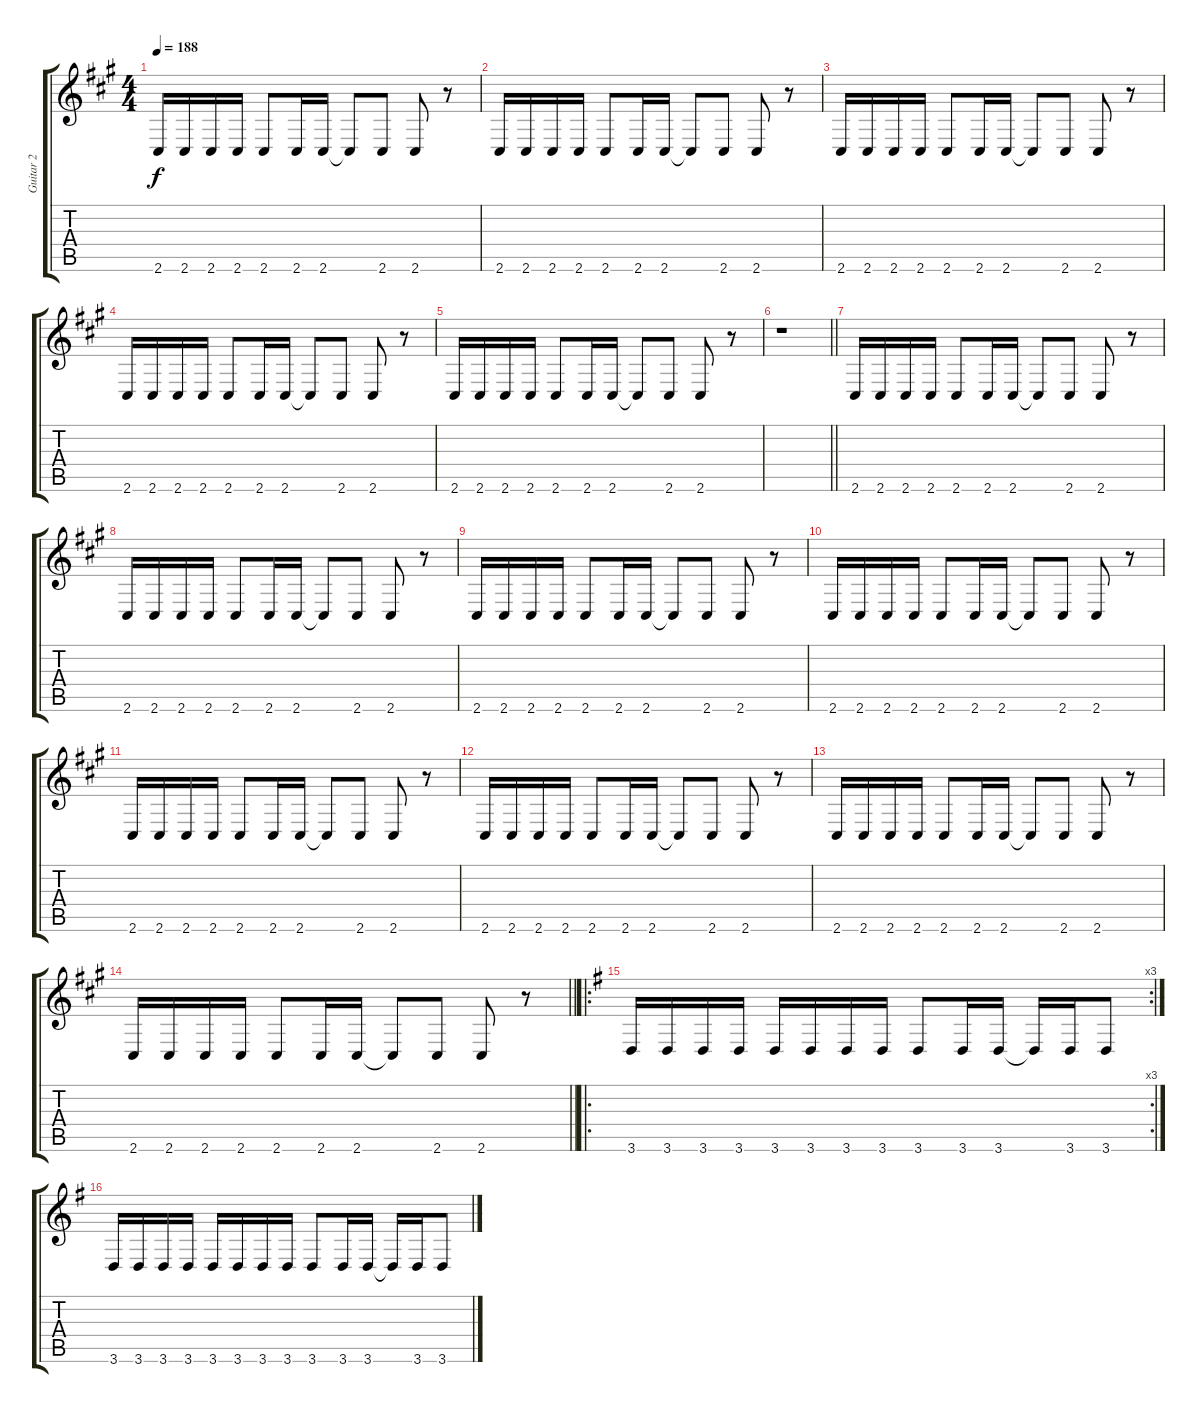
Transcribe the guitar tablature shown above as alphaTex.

\track ("Guitar 2" "Guitar 2") {instrument overdrivenguitar}
\staff {score tabs}
\tuning (B3 Gb3 D3 A2 E2 B1) {hide}
\ts (4 4)
\tempo 188
\clef g2
\ks f#minor
2.6.16{dy f} 2.6.16 2.6.16 2.6.16 2.6.8 2.6.16 2.6.16 2.6{t}.8 2.6.8 2.6.8 r.8 |
2.6.16 2.6.16 2.6.16 2.6.16 2.6.8 2.6.16 2.6.16 2.6{t}.8 2.6.8 2.6.8 r.8 |
2.6.16 2.6.16 2.6.16 2.6.16 2.6.8 2.6.16 2.6.16 2.6{t}.8 2.6.8 2.6.8 r.8 |
2.6.16 2.6.16 2.6.16 2.6.16 2.6.8 2.6.16 2.6.16 2.6{t}.8 2.6.8 2.6.8 r.8 |
2.6.16 2.6.16 2.6.16 2.6.16 2.6.8 2.6.16 2.6.16 2.6{t}.8 2.6.8 2.6.8 r.8 |
\barLineRight lightlight
r.1 |
2.6.16 2.6.16 2.6.16 2.6.16 2.6.8 2.6.16 2.6.16 2.6{t}.8 2.6.8 2.6.8 r.8 |
2.6.16 2.6.16 2.6.16 2.6.16 2.6.8 2.6.16 2.6.16 2.6{t}.8 2.6.8 2.6.8 r.8 |
2.6.16 2.6.16 2.6.16 2.6.16 2.6.8 2.6.16 2.6.16 2.6{t}.8 2.6.8 2.6.8 r.8 |
2.6.16 2.6.16 2.6.16 2.6.16 2.6.8 2.6.16 2.6.16 2.6{t}.8 2.6.8 2.6.8 r.8 |
2.6.16 2.6.16 2.6.16 2.6.16 2.6.8 2.6.16 2.6.16 2.6{t}.8 2.6.8 2.6.8 r.8 |
2.6.16 2.6.16 2.6.16 2.6.16 2.6.8 2.6.16 2.6.16 2.6{t}.8 2.6.8 2.6.8 r.8 |
2.6.16 2.6.16 2.6.16 2.6.16 2.6.8 2.6.16 2.6.16 2.6{t}.8 2.6.8 2.6.8 r.8 |
\barLineRight lightlight
2.6.16 2.6.16 2.6.16 2.6.16 2.6.8 2.6.16 2.6.16 2.6{t}.8 2.6.8 2.6.8 r.8 |
\ro
\rc 3
\ks eminor
3.6.16 3.6.16 3.6.16 3.6.16 3.6.16 3.6.16 3.6.16 3.6.16 3.6.8 3.6.16 3.6.16 3.6{t}.16 3.6.16 3.6.8 |
3.6.16 3.6.16 3.6.16 3.6.16 3.6.16 3.6.16 3.6.16 3.6.16 3.6.8 3.6.16 3.6.16 3.6{t}.16 3.6.16 3.6.8
